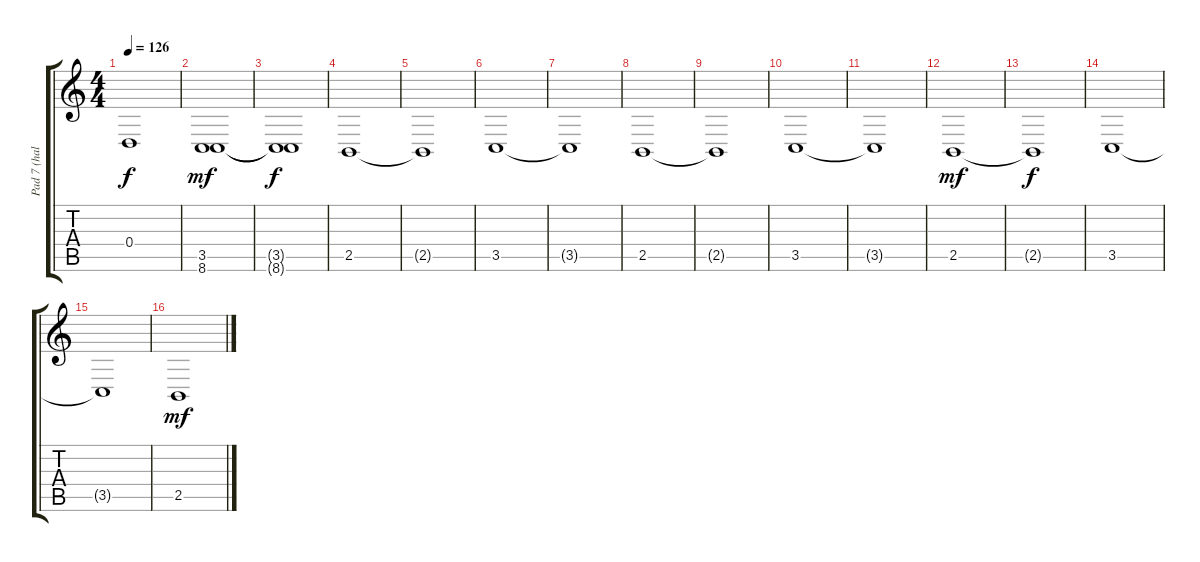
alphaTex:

\track ("Pad 7 (halo)" "Pad 7 (hal") {instrument pad7halo}
\staff {score tabs}
\tuning (E4 B3 G3 D3 A2 E2) {hide}
\ts (4 4)
\tempo 126
\clef g2
\ks c
0.4{t}.1{dy f} |
(3.5 8.6).1{dy mf} |
(3.5{t} 8.6{t}).1{dy f} |
2.5.1 |
2.5{t}.1 |
3.5.1 |
3.5{t}.1 |
2.5.1 |
2.5{t}.1 |
3.5.1 |
3.5{t}.1 |
2.5.1{dy mf} |
2.5{t}.1{dy f} |
3.5.1 |
3.5{t}.1 |
2.5.1{dy mf}
